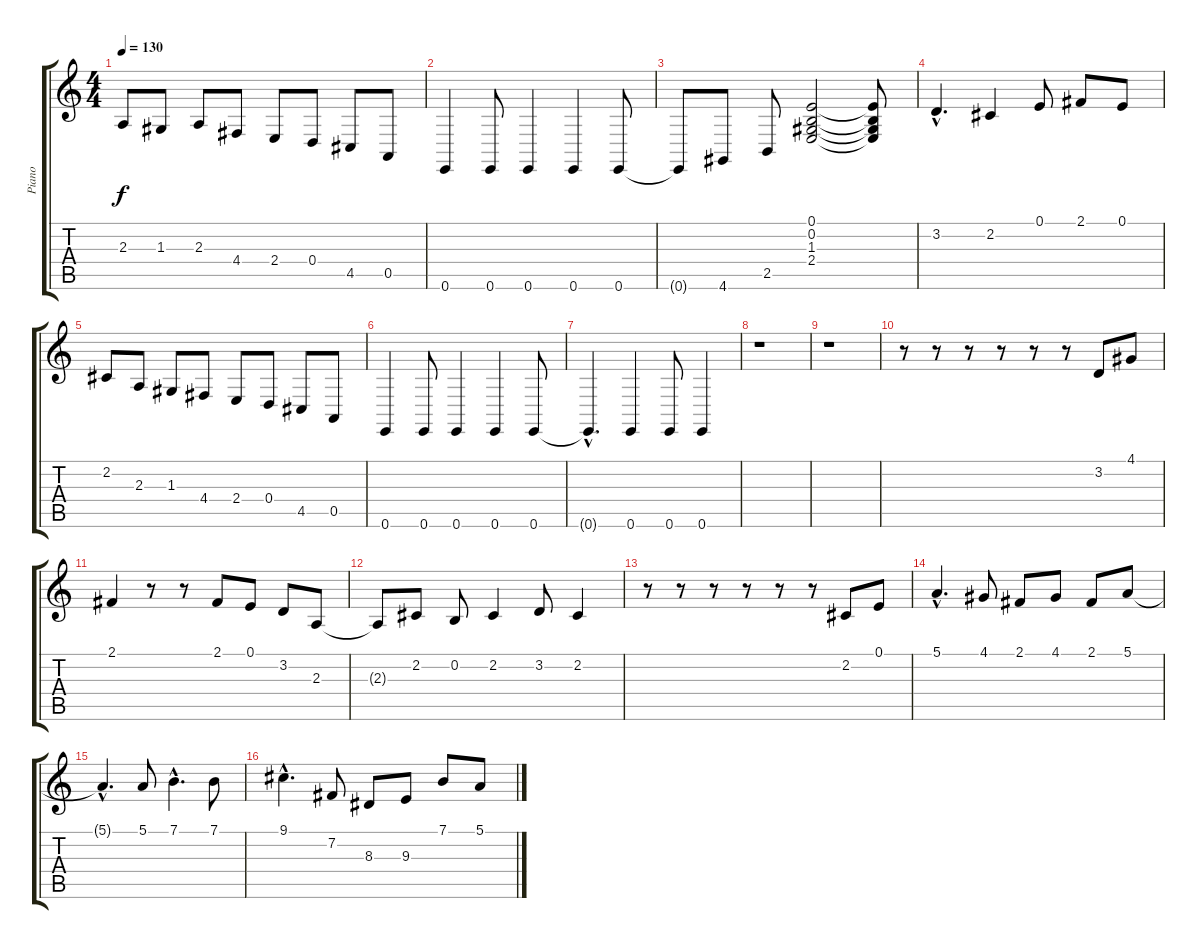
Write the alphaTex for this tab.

\track ("Piano" "Piano") {instrument acousticgrandpiano}
\staff {score tabs}
\tuning (E4 B3 G3 D3 A2 E2) {hide}
\ts (4 4)
\tempo 130
\clef g2
\ks c
2.3.8{dy f} 1.3.8 2.3.8 4.4.8 2.4.8 0.4.8 4.5.8 0.5.8 |
0.6.4 0.6.8 0.6.4 0.6.4 0.6.8 |
0.6{t}.8 4.6.8 2.5.8 (0.1 0.2 1.3 2.4).2 (0.1{t} 0.2{t} 1.3{t} 2.4{t}).8 |
3.2{hac}.4{d} 2.2.4 0.1.8 2.1.8 0.1.8 |
2.2.8 2.3.8 1.3.8 4.4.8 2.4.8 0.4.8 4.5.8 0.5.8 |
0.6.4 0.6.8 0.6.4 0.6.4 0.6.8 |
0.6{hac t}.4{d} 0.6.4 0.6.8 0.6.4 |
r.1 |
r.1 |
r.8 r.8 r.8 r.8 r.8 r.8 3.2.8 4.1.8 |
2.1.4 r.8 r.8 2.1.8 0.1.8 3.2.8 2.3.8 |
2.3{t}.8 2.2.8 0.2.8 2.2.4 3.2.8 2.2.4 |
r.8 r.8 r.8 r.8 r.8 r.8 2.2.8 0.1.8 |
5.1{hac}.4{d} 4.1.8 2.1.8 4.1.8 2.1.8 5.1.8 |
5.1{hac t}.4{d} 5.1.8 7.1{hac}.4{d} 7.1.8 |
9.1{hac}.4{d} 7.2.8 8.3.8 9.3.8 7.1.8 5.1.8
